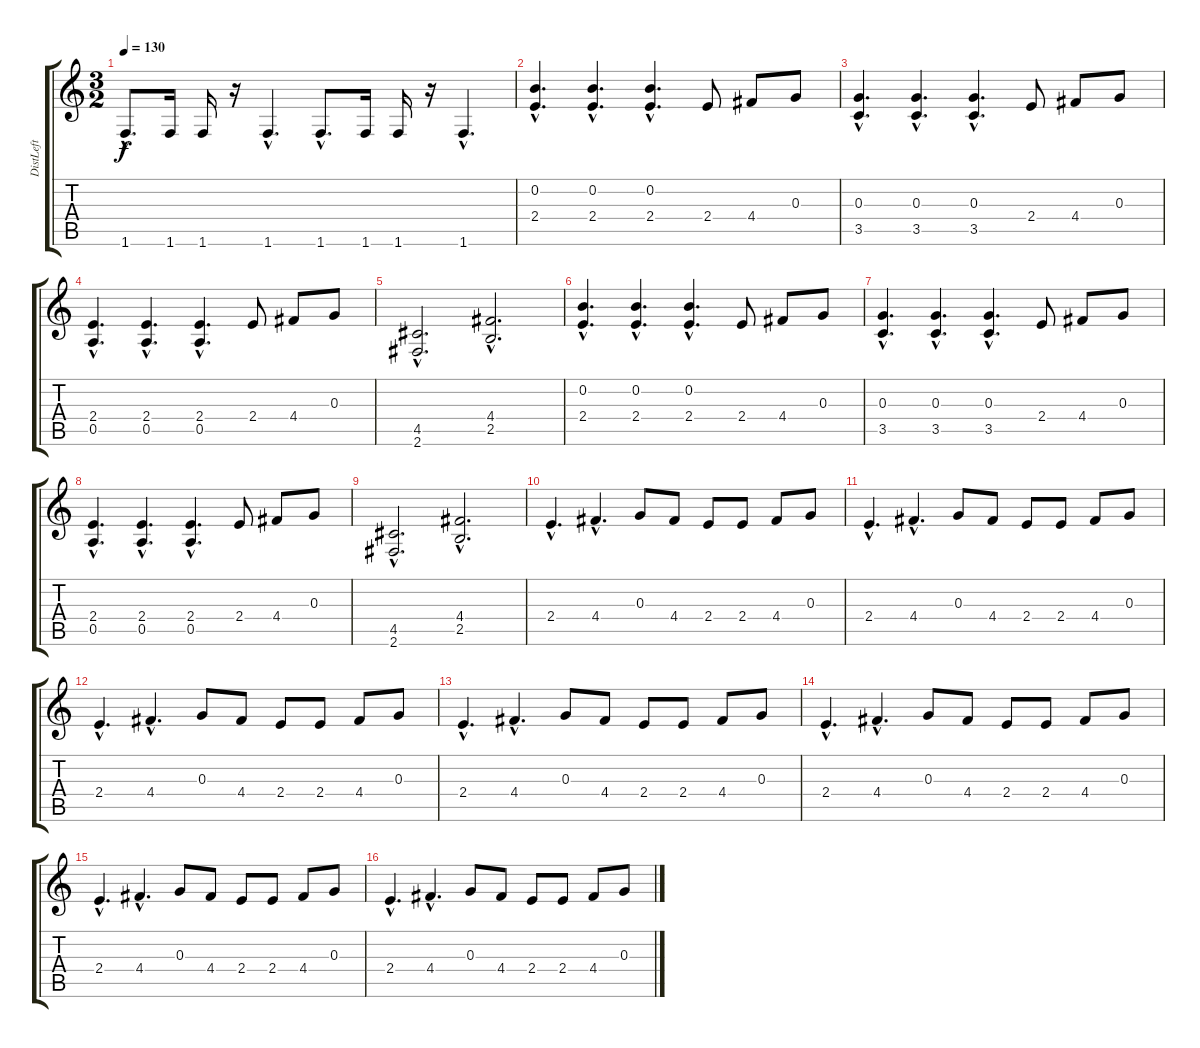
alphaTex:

\track ("DistLeft" "DistLeft") {instrument distortionguitar}
\staff {score tabs}
\tuning (E4 B3 G3 D3 A2 E2) {hide}
\ts (3 2)
\tempo 130
\clef g2
\ks c
1.6{hac}.8{d dy f} 1.6.16 1.6.16 r.16 1.6{hac}.4{d} 1.6{hac}.8{d} 1.6.16 1.6.16 r.16 1.6{hac}.4{d} |
(0.2{hac} 2.4{hac}).4{d} (0.2{hac} 2.4{hac}).4{d} (0.2{hac} 2.4{hac}).4{d} 2.4.8 4.4.8 0.3.8 |
(0.3{hac} 3.5{hac}).4{d} (0.3{hac} 3.5{hac}).4{d} (0.3{hac} 3.5{hac}).4{d} 2.4.8 4.4.8 0.3.8 |
(2.4{hac} 0.5{hac}).4{d} (2.4{hac} 0.5{hac}).4{d} (2.4{hac} 0.5{hac}).4{d} 2.4.8 4.4.8 0.3.8 |
(4.5{hac} 2.6{hac}).2{d} (4.4{hac} 2.5{hac}).2{d} |
(0.2{hac} 2.4{hac}).4{d} (0.2{hac} 2.4{hac}).4{d} (0.2{hac} 2.4{hac}).4{d} 2.4.8 4.4.8 0.3.8 |
(0.3{hac} 3.5{hac}).4{d} (0.3{hac} 3.5{hac}).4{d} (0.3{hac} 3.5{hac}).4{d} 2.4.8 4.4.8 0.3.8 |
(2.4{hac} 0.5{hac}).4{d} (2.4{hac} 0.5{hac}).4{d} (2.4{hac} 0.5{hac}).4{d} 2.4.8 4.4.8 0.3.8 |
(4.5{hac} 2.6{hac}).2{d} (4.4{hac} 2.5{hac}).2{d} |
2.4{hac}.4{d} 4.4{hac}.4{d} 0.3.8 4.4.8 2.4.8 2.4.8 4.4.8 0.3.8 |
2.4{hac}.4{d} 4.4{hac}.4{d} 0.3.8 4.4.8 2.4.8 2.4.8 4.4.8 0.3.8 |
2.4{hac}.4{d} 4.4{hac}.4{d} 0.3.8 4.4.8 2.4.8 2.4.8 4.4.8 0.3.8 |
2.4{hac}.4{d} 4.4{hac}.4{d} 0.3.8 4.4.8 2.4.8 2.4.8 4.4.8 0.3.8 |
2.4{hac}.4{d} 4.4{hac}.4{d} 0.3.8 4.4.8 2.4.8 2.4.8 4.4.8 0.3.8 |
2.4{hac}.4{d} 4.4{hac}.4{d} 0.3.8 4.4.8 2.4.8 2.4.8 4.4.8 0.3.8 |
2.4{hac}.4{d} 4.4{hac}.4{d} 0.3.8 4.4.8 2.4.8 2.4.8 4.4.8 0.3.8
